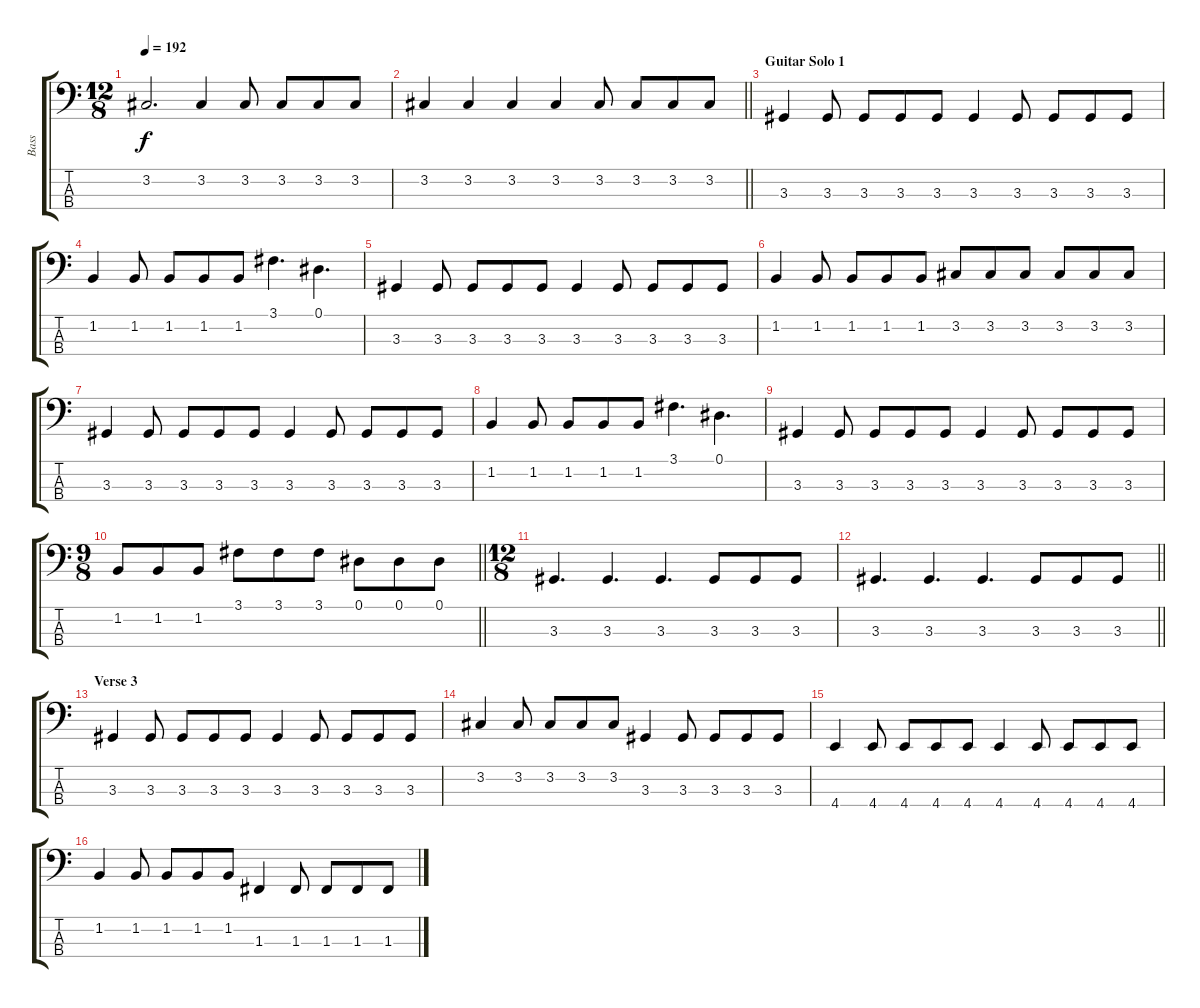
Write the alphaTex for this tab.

\track ("Bass" "Bass") {instrument electricbasspick}
\staff {score tabs}
\tuning (Eb2 Bb1 F1 C1) {hide}
\ts (12 8)
\tempo 192
\clef f4
\ks c
3.2.2{d dy f} 3.2.4 3.2.8 3.2.8 3.2.8 3.2.8 |
\barLineRight lightlight
3.2.4 3.2.4 3.2.4 3.2.4 3.2.8 3.2.8 3.2.8 3.2.8 |
\section ("" "Guitar Solo 1")
3.3.4 3.3.8 3.3.8 3.3.8 3.3.8 3.3.4 3.3.8 3.3.8 3.3.8 3.3.8 |
1.2.4 1.2.8 1.2.8 1.2.8 1.2.8 3.1.4{d} 0.1.4{d} |
3.3.4 3.3.8 3.3.8 3.3.8 3.3.8 3.3.4 3.3.8 3.3.8 3.3.8 3.3.8 |
1.2.4 1.2.8 1.2.8 1.2.8 1.2.8 3.2.8 3.2.8 3.2.8 3.2.8 3.2.8 3.2.8 |
3.3.4 3.3.8 3.3.8 3.3.8 3.3.8 3.3.4 3.3.8 3.3.8 3.3.8 3.3.8 |
1.2.4 1.2.8 1.2.8 1.2.8 1.2.8 3.1.4{d} 0.1.4{d} |
3.3.4 3.3.8 3.3.8 3.3.8 3.3.8 3.3.4 3.3.8 3.3.8 3.3.8 3.3.8 |
\ts (9 8)
\barLineRight lightlight
1.2.8 1.2.8 1.2.8 3.1.8 3.1.8 3.1.8 0.1.8 0.1.8 0.1.8 |
\ts (12 8)
3.3.4{d} 3.3.4{d} 3.3.4{d} 3.3.8 3.3.8 3.3.8 |
\barLineRight lightlight
3.3.4{d} 3.3.4{d} 3.3.4{d} 3.3.8 3.3.8 3.3.8 |
\section ("" "Verse 3")
3.3.4 3.3.8 3.3.8 3.3.8 3.3.8 3.3.4 3.3.8 3.3.8 3.3.8 3.3.8 |
3.2.4 3.2.8 3.2.8 3.2.8 3.2.8 3.3.4 3.3.8 3.3.8 3.3.8 3.3.8 |
4.4.4 4.4.8 4.4.8 4.4.8 4.4.8 4.4.4 4.4.8 4.4.8 4.4.8 4.4.8 |
1.2.4 1.2.8 1.2.8 1.2.8 1.2.8 1.3.4 1.3.8 1.3.8 1.3.8 1.3.8
